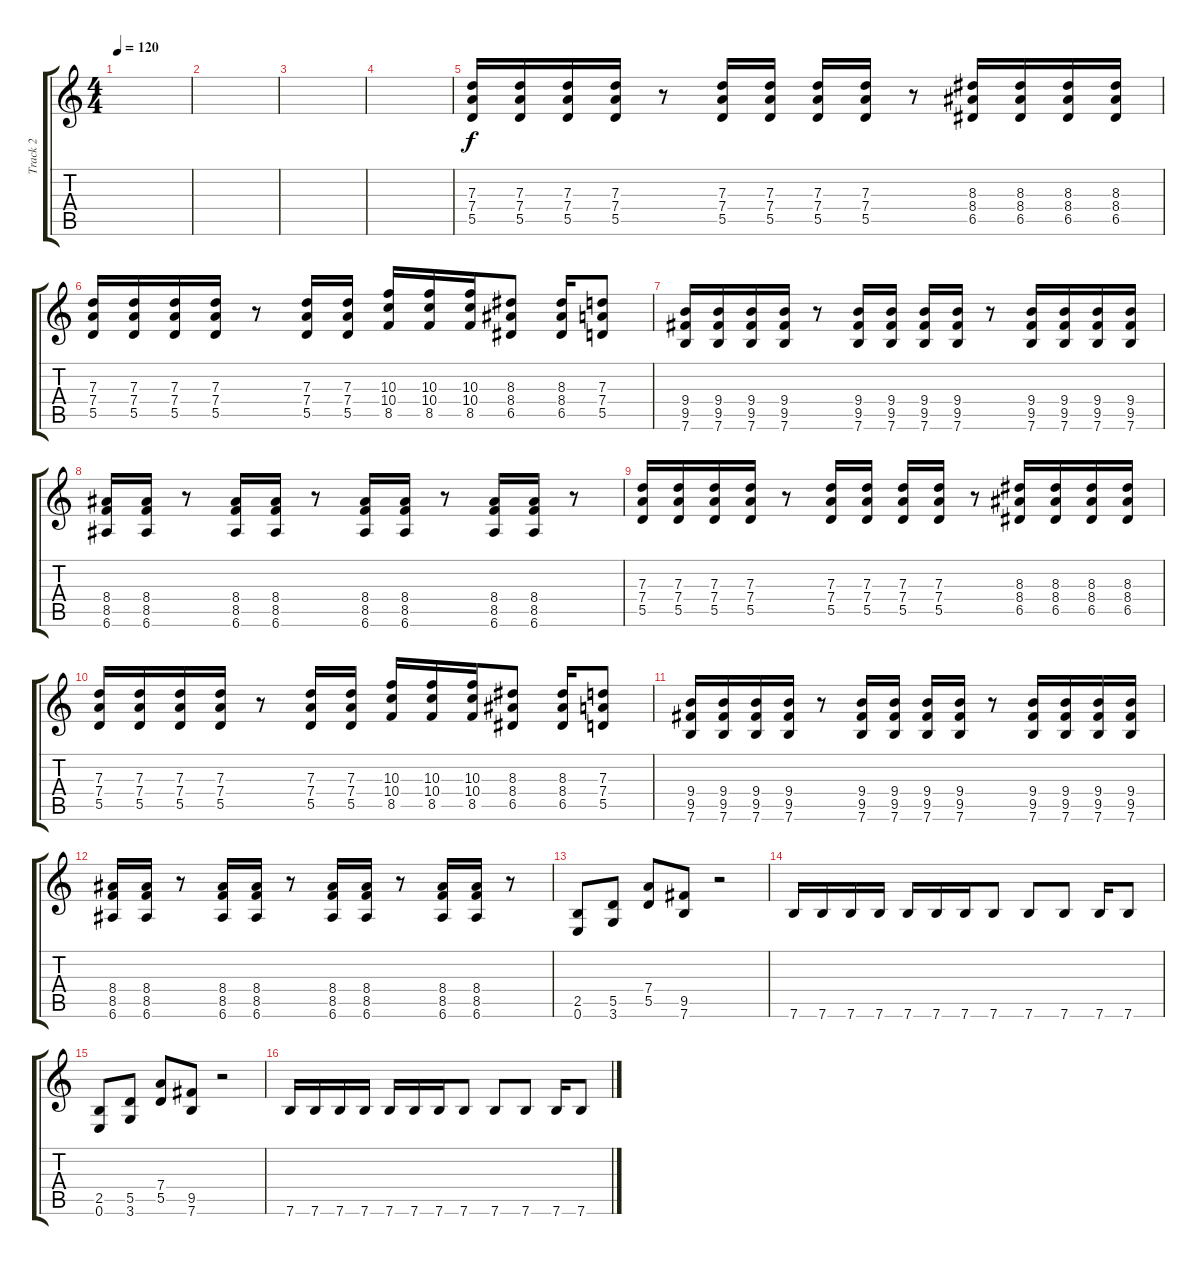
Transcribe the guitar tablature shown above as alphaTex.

\track ("Track 2" "Track 2") {instrument overdrivenguitar}
\staff {score tabs}
\tuning (E4 B3 G3 D3 A2 E2) {hide}
\ts (4 4)
\tempo 120
\clef g2
\ks c
|
|
|
|
(7.3 7.4 5.5).16 (7.3 7.4 5.5).16 (7.3 7.4 5.5).16 (7.3 7.4 5.5).16 r.8 (7.3 7.4 5.5).16 (7.3 7.4 5.5).16 (7.3 7.4 5.5).16 (7.3 7.4 5.5).16 r.8 (8.3 8.4 6.5).16 (8.3 8.4 6.5).16 (8.3 8.4 6.5).16 (8.3 8.4 6.5).16 |
(7.3 7.4 5.5).16 (7.3 7.4 5.5).16 (7.3 7.4 5.5).16 (7.3 7.4 5.5).16 r.8 (7.3 7.4 5.5).16 (7.3 7.4 5.5).16 (10.3 10.4 8.5).16 (10.3 10.4 8.5).16 (10.3 10.4 8.5).16 (8.3 8.4 6.5).8 (8.3 8.4 6.5).16 (7.3 7.4 5.5).8 |
(9.4 9.5 7.6).16 (9.4 9.5 7.6).16 (9.4 9.5 7.6).16 (9.4 9.5 7.6).16 r.8 (9.4 9.5 7.6).16 (9.4 9.5 7.6).16 (9.4 9.5 7.6).16 (9.4 9.5 7.6).16 r.8 (9.4 9.5 7.6).16 (9.4 9.5 7.6).16 (9.4 9.5 7.6).16 (9.4 9.5 7.6).16 |
(8.4 8.5 6.6).16 (8.4 8.5 6.6).16 r.8 (8.4 8.5 6.6).16 (8.4 8.5 6.6).16 r.8 (8.4 8.5 6.6).16 (8.4 8.5 6.6).16 r.8 (8.4 8.5 6.6).16 (8.4 8.5 6.6).16 r.8 |
(7.3 7.4 5.5).16 (7.3 7.4 5.5).16 (7.3 7.4 5.5).16 (7.3 7.4 5.5).16 r.8 (7.3 7.4 5.5).16 (7.3 7.4 5.5).16 (7.3 7.4 5.5).16 (7.3 7.4 5.5).16 r.8 (8.3 8.4 6.5).16 (8.3 8.4 6.5).16 (8.3 8.4 6.5).16 (8.3 8.4 6.5).16 |
(7.3 7.4 5.5).16 (7.3 7.4 5.5).16 (7.3 7.4 5.5).16 (7.3 7.4 5.5).16 r.8 (7.3 7.4 5.5).16 (7.3 7.4 5.5).16 (10.3 10.4 8.5).16 (10.3 10.4 8.5).16 (10.3 10.4 8.5).16 (8.3 8.4 6.5).8 (8.3 8.4 6.5).16 (7.3 7.4 5.5).8 |
(9.4 9.5 7.6).16 (9.4 9.5 7.6).16 (9.4 9.5 7.6).16 (9.4 9.5 7.6).16 r.8 (9.4 9.5 7.6).16 (9.4 9.5 7.6).16 (9.4 9.5 7.6).16 (9.4 9.5 7.6).16 r.8 (9.4 9.5 7.6).16 (9.4 9.5 7.6).16 (9.4 9.5 7.6).16 (9.4 9.5 7.6).16 |
(8.4 8.5 6.6).16 (8.4 8.5 6.6).16 r.8 (8.4 8.5 6.6).16 (8.4 8.5 6.6).16 r.8 (8.4 8.5 6.6).16 (8.4 8.5 6.6).16 r.8 (8.4 8.5 6.6).16 (8.4 8.5 6.6).16 r.8 |
(2.5 0.6).8 (5.5 3.6).8 (7.4 5.5).8 (9.5 7.6).8 r.2 |
7.6.16 7.6.16 7.6.16 7.6.16 7.6.16 7.6.16 7.6.16 7.6.8 7.6.8 7.6.8 7.6.16 7.6.8 |
(2.5 0.6).8 (5.5 3.6).8 (7.4 5.5).8 (9.5 7.6).8 r.2 |
7.6.16 7.6.16 7.6.16 7.6.16 7.6.16 7.6.16 7.6.16 7.6.8 7.6.8 7.6.8 7.6.16 7.6.8
